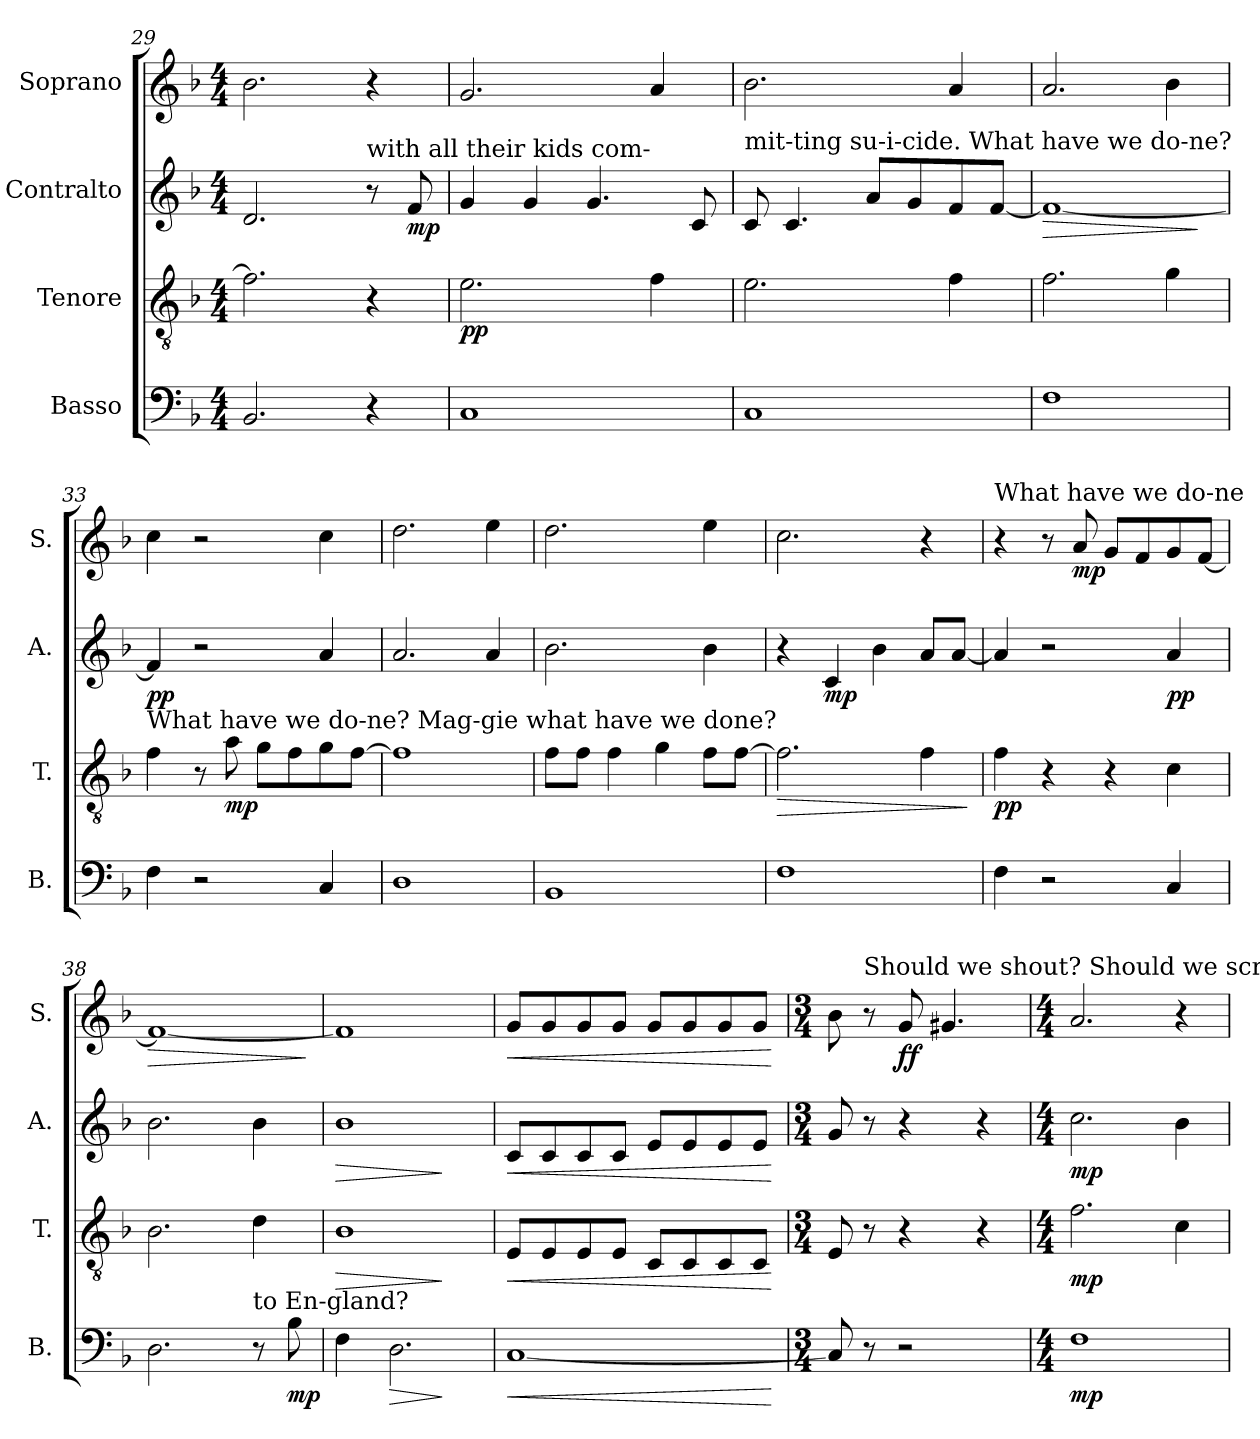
**kern	**dynam	**kern	**dynam	**kern	**dynam	**kern	**dynam
*part4	*part4	*part3	*part3	*part2	*part2	*part1	*part1
*staff4	*staff4	*staff3	*staff3	*staff2	*staff2	*staff1	*staff1
*I"Basso	*	*I"Tenore	*	*I"Contralto	*	*I"Soprano	*
*I'B.	*	*I'T.	*	*I'A.	*	*I'S.	*
*clefF4	*	*clefGv2	*	*clefG2	*	*clefG2	*
*k[b-]	*	*k[b-]	*	*k[b-]	*	*k[b-]	*
*M4/4	*	*M4/4	*	*M4/4	*	*M4/4	*
=29	=29	=29	=29	=29	=29	=29	=29
2.BB-/	.	2.f\]	.	2.d/	.	2.b-\	.
!	!	!	!	!LO:TX:a:t=with all their kids com-	!	!	!
4r	.	4r	.	8r	.	4r	.
!	!	!	!	!	!LO:DY:b	!	!
.	.	.	.	8f/	mp	.	.
=30	=30	=30	=30	=30	=30	=30	=30
!	!	!	!LO:DY:b	!	!	!	!
1C	.	2.e\	pp	4g/	.	2.g/	.
.	.	.	.	4g/	.	.	.
.	.	.	.	4.g/	.	.	.
.	.	4f\	.	.	.	4a/	.
.	.	.	.	8c/	.	.	.
!!LO:LB:g=z
=31	=31	=31	=31	=31	=31	=31	=31
!	!	!	!	!LO:TX:a:t=mit-ting   su-i-cide.                                                                                    What have we do-ne?	!	!	!
1C	.	2.e\	.	8c/	.	2.b-\	.
.	.	.	.	4.c/	.	.	.
.	.	.	.	8a/L	.	.	.
.	.	.	.	8g/	.	.	.
.	.	4f\	.	8f/	.	4a/	.
.	.	.	.	[8f/J	.	.	.
=32	=32	=32	=32	=32	=32	=32	=32
!	!	!	!	!	!LO:HP:b	!	!
1F	.	2.f\	.	1f_	>	2.a/	.
.	.	4g\	.	.	.	4b-\	.
.	.	.	.	.	]	.	.
=33	=33	=33	=33	=33	=33	=33	=33
!	!	!LO:TX:a:t=What have we do-ne?    Mag-gie what have we done?	!	!	!	!	!
!	!	!	!	!	!LO:DY:b	!	!
4F\	.	4f\	.	4f/]	pp	4cc\	.
2r	.	8r	.	2r	.	2r	.
!	!	!	!LO:DY:b	!	!	!	!
.	.	8a\	mp	.	.	.	.
.	.	8g\L	.	.	.	.	.
.	.	8f\	.	.	.	.	.
4C/	.	8g\	.	4a/	.	4cc\	.
.	.	[8f\J	.	.	.	.	.
=34	=34	=34	=34	=34	=34	=34	=34
1D	.	1f]	.	2.a/	.	2.dd\	.
.	.	.	.	4a/	.	4ee\	.
=35	=35	=35	=35	=35	=35	=35	=35
1BB-	.	8f\L	.	2.b-\	.	2.dd\	.
.	.	8f\J	.	.	.	.	.
.	.	4f\	.	.	.	.	.
.	.	4g\	.	.	.	.	.
.	.	8f\L	.	4b-\	.	4ee\	.
.	.	[8f\J	.	.	.	.	.
=36	=36	=36	=36	=36	=36	=36	=36
!	!	!	!LO:HP:b	!	!	!	!
1F	.	2.f\]	>	4r	.	2.cc\	.
!	!	!	!	!	!LO:DY:b	!	!
.	.	.	.	4c/	mp	.	.
.	.	.	.	4b-\	.	.	.
.	.	4f\	.	8a/L	.	4r	.
.	.	.	.	[8a/J	.	.	.
.	.	.	]	.	.	.	.
=37	=37	=37	=37	=37	=37	=37	=37
!	!	!	!	!	!	!LO:TX:a:t=What have we do-ne	!
!	!	!	!LO:DY:b	!	!	!	!
4F\	.	4f\	pp	4a/]	.	4r	.
2r	.	4r	.	2r	.	8r	.
!	!	!	!	!	!	!	!LO:DY:b
.	.	.	.	.	.	8a/	mp
.	.	4r	.	.	.	8g/L	.
.	.	.	.	.	.	8f/	.
!	!	!	!	!	!LO:DY:b	!	!
4C/	.	4c\	.	4a/	pp	8g/	.
.	.	.	.	.	.	[8f/J	.
!!LO:PB:g=z
=38	=38	=38	=38	=38	=38	=38	=38
!	!	!	!	!	!	!	!LO:HP:b
2.D\	.	2.B-\	.	2.b-\	.	1f_	>
!LO:TX:a:t=to  En-gland?	!	!	!	!	!	!	!
8r	.	4d\	.	4b-\	.	.	.
!	!LO:DY:b	!	!	!	!	!	!
8B-\	mp	.	.	.	.	.	.
.	.	.	.	.	.	.	]
=39	=39	=39	=39	=39	=39	=39	=39
!	!	!	!LO:HP:b	!	!LO:HP:b	!	!
4F\	.	1B-	>	1b-	>	1f]	.
!	!LO:HP:b	!	!	!	!	!	!
2.D\	>	.	.	.	.	.	.
.	]	.	]	.	]	.	.
=40	=40	=40	=40	=40	=40	=40	=40
!	!LO:HP:b	!	!LO:HP:b	!	!LO:HP:b	!	!LO:HP:b
[1C	<	8E/L	<	8c/L	<	8g/L	<
.	.	8E/	.	8c/	.	8g/	.
.	.	8E/	.	8c/	.	8g/	.
.	.	8E/J	.	8c/J	.	8g/J	.
.	.	8C/L	.	8e/L	.	8g/L	.
.	.	8C/	.	8e/	.	8g/	.
.	.	8C/	.	8e/	.	8g/	.
.	.	8C/J	.	8e/J	.	8g/J	.
.	[	.	[	.	[	.	[
=41	=41	=41	=41	=41	=41	=41	=41
*M3/4	*	*M3/4	*	*M3/4	*	*M3/4	*
8C/]	.	8E/	.	8g/	.	8b-\	.
!	!	!	!	!	!	!LO:TX:a:t=Should we      shout?                 Should we  scream?	!
8r	.	8r	.	8r	.	8r	.
!	!	!	!	!	!	!	!LO:DY:b
2r	.	4r	.	4r	.	8g/	ff
.	.	.	.	.	.	4.g#X/	.
.	.	4r	.	4r	.	.	.
=42	=42	=42	=42	=42	=42	=42	=42
*M4/4	*	*M4/4	*	*M4/4	*	*M4/4	*
!	!LO:DY:b	!	!LO:DY:b	!	!LO:DY:b	!	!
1F	mp	2.f\	mp	2.cc\	mp	2.a/	.
.	.	4c\	.	4b-\	.	4r	.
=	=	=	=	=	=	=	=
*-	*-	*-	*-	*-	*-	*-	*-
